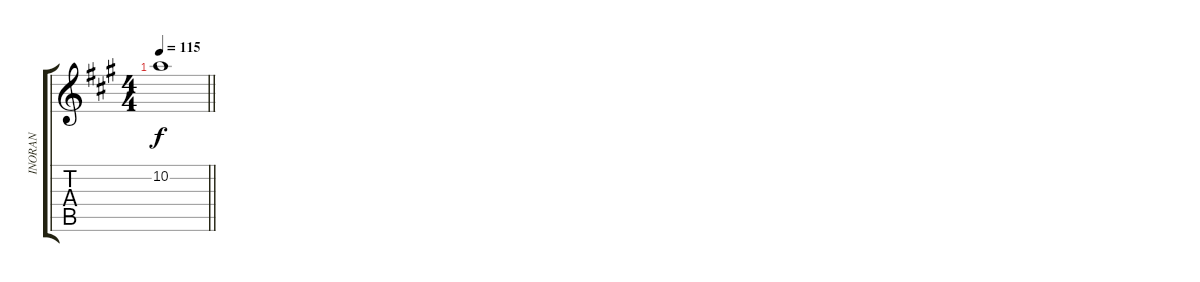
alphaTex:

\track ("INORAN" "INORAN") {instrument electricguitarclean}
\staff {score tabs}
\tuning (E4 B3 G3 D3 A2 E2) {hide}
\ts (4 4)
\tempo 115
\clef g2
\barLineRight lightlight
\ks a
10.2.1{dy f}
